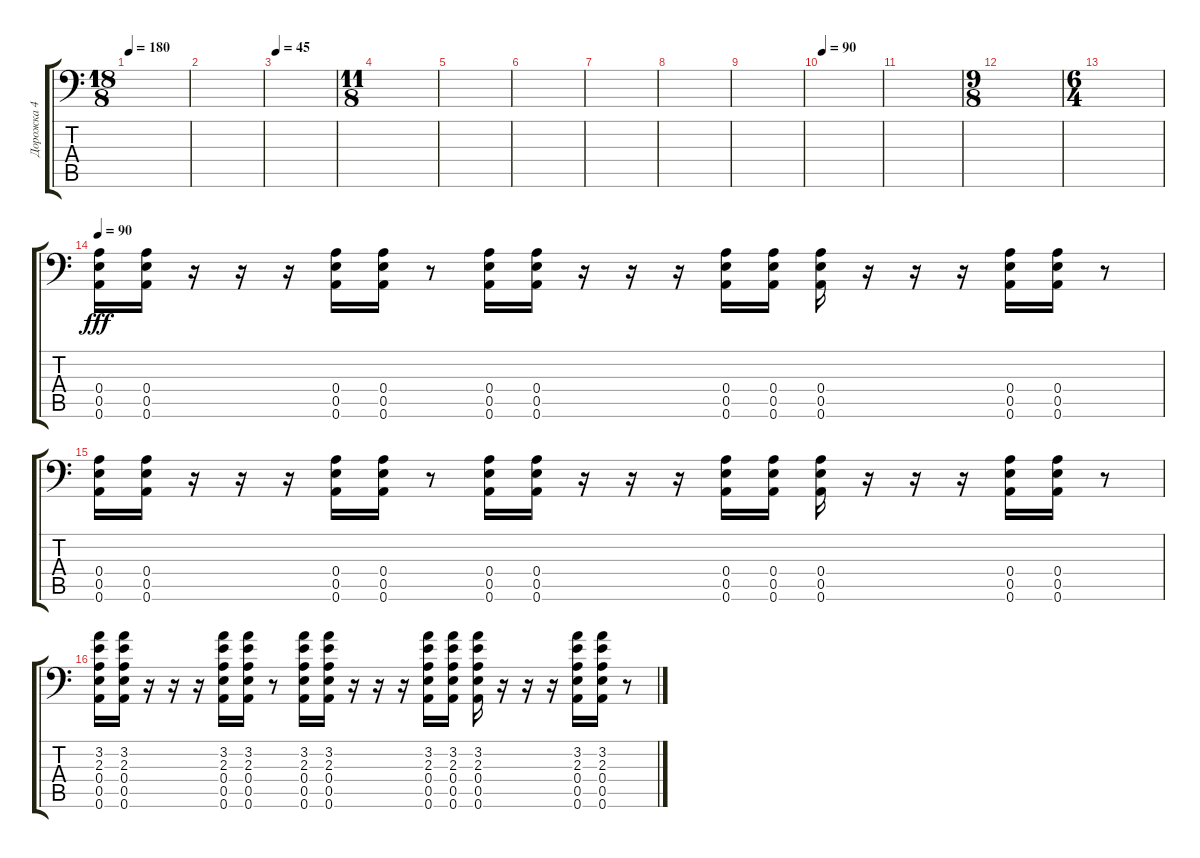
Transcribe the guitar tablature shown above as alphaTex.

\track ("Дорожка 4" "Дорожка 4") {instrument distortionguitar}
\staff {score tabs}
\tuning (B3 Gb3 D3 A2 E2 A1) {hide}
\ts (18 8)
\tempo 180
\clef f4
\ks c
|
|
\tempo 45
|
\ts (11 8)
|
|
|
|
|
|
\tempo 90
|
|
\ts (9 8)
|
\ts (6 4)
|
\tempo 90
(0.4 0.5 0.6).16{dy fff volume 16 instrument distortionguitar} (0.4 0.5 0.6).16 r.16 r.16 r.16 (0.4 0.5 0.6).16 (0.4 0.5 0.6).16 r.8 (0.4 0.5 0.6).16 (0.4 0.5 0.6).16 r.16 r.16 r.16 (0.4 0.5 0.6).16 (0.4 0.5 0.6).16 (0.4 0.5 0.6).16 r.16 r.16 r.16 (0.4 0.5 0.6).16 (0.4 0.5 0.6).16 r.8 |
(0.4 0.5 0.6).16 (0.4 0.5 0.6).16 r.16 r.16 r.16 (0.4 0.5 0.6).16 (0.4 0.5 0.6).16 r.8 (0.4 0.5 0.6).16 (0.4 0.5 0.6).16 r.16 r.16 r.16 (0.4 0.5 0.6).16 (0.4 0.5 0.6).16 (0.4 0.5 0.6).16 r.16 r.16 r.16 (0.4 0.5 0.6).16 (0.4 0.5 0.6).16 r.8 |
(3.2 2.3 0.4 0.5 0.6).16 (3.2 2.3 0.4 0.5 0.6).16 r.16 r.16 r.16 (3.2 2.3 0.4 0.5 0.6).16 (3.2 2.3 0.4 0.5 0.6).16 r.8 (3.2 2.3 0.4 0.5 0.6).16 (3.2 2.3 0.4 0.5 0.6).16 r.16 r.16 r.16 (3.2 2.3 0.4 0.5 0.6).16 (3.2 2.3 0.4 0.5 0.6).16 (3.2 2.3 0.4 0.5 0.6).16 r.16 r.16 r.16 (3.2 2.3 0.4 0.5 0.6).16 (3.2 2.3 0.4 0.5 0.6).16 r.8
